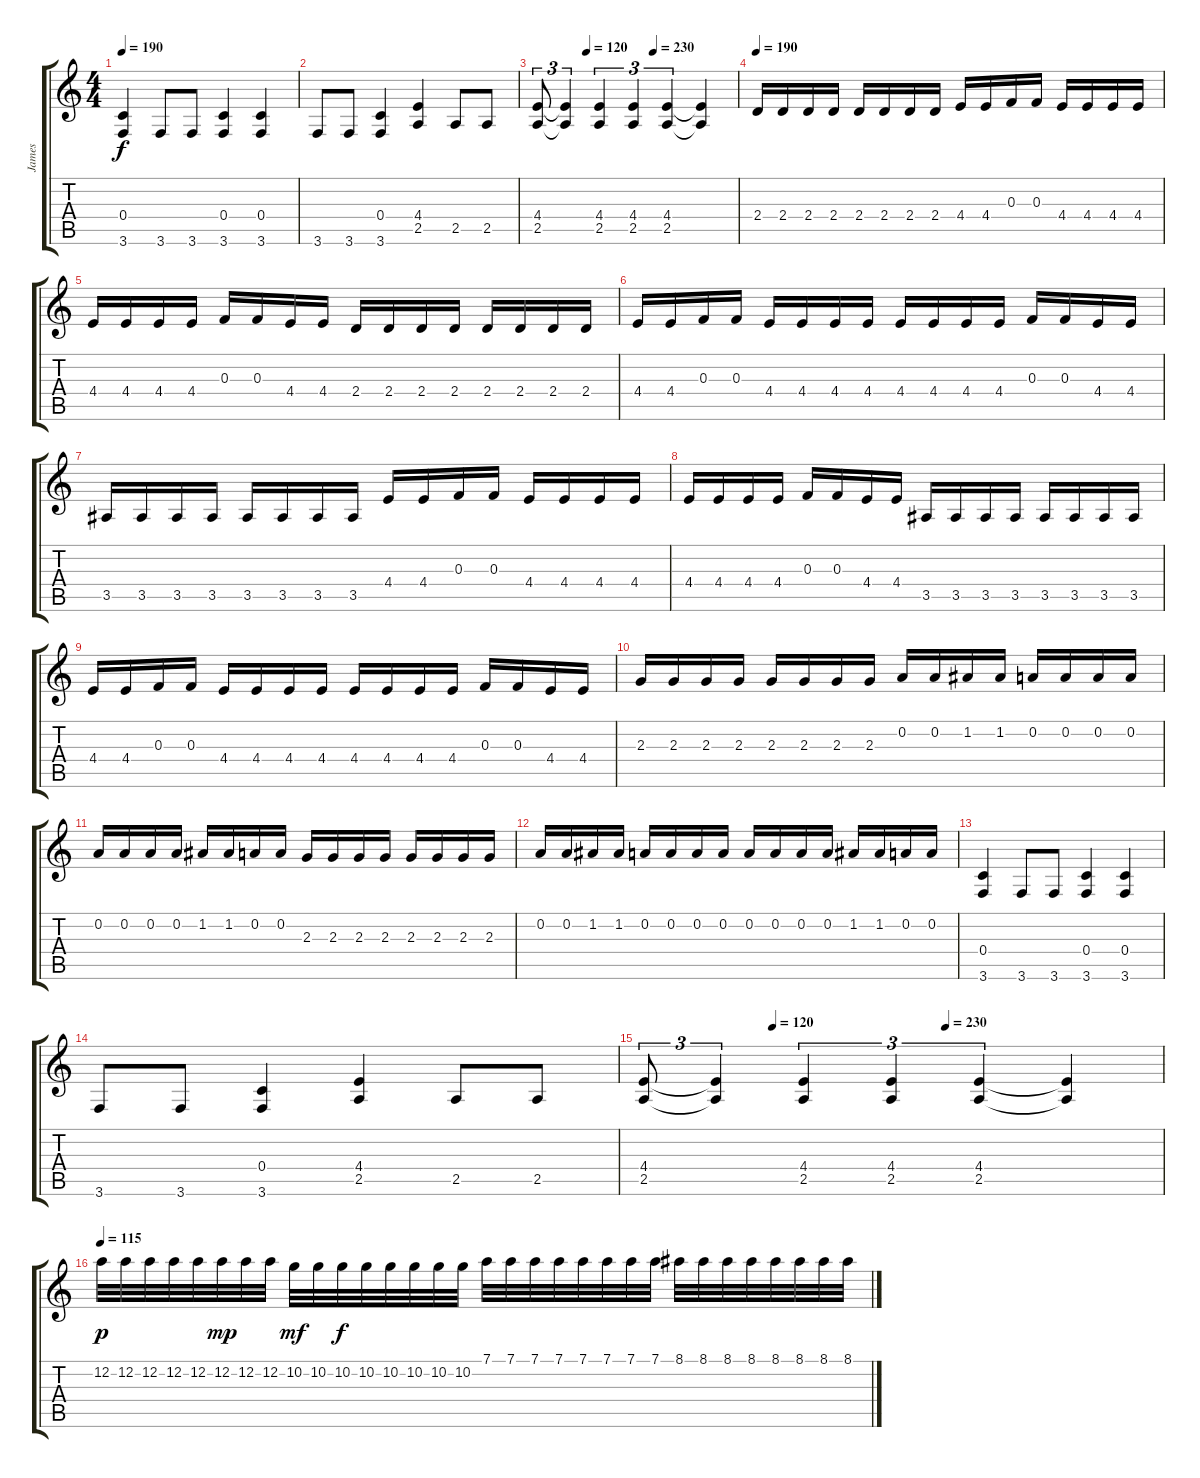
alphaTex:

\track ("James" "James") {instrument distortionguitar}
\staff {score tabs}
\tuning (D4 A3 F3 C3 G2 D2) {hide}
\ts (4 4)
\tempo 190
\clef g2
\ks c
(0.4 3.6).4{dy f} 3.6.8 3.6.8 (0.4 3.6).4 (0.4 3.6).4 |
3.6.8 3.6.8 (0.4 3.6).4 (4.4 2.5).4 2.5.8 2.5.8 |
\tempo (120 0.25)
\tempo (230 0.5833333333333334)
(4.4 2.5).8{tu (3 2)} (4.4{t} 2.5{t}).4{tu (3 2)} (4.4 2.5).4{tu (3 2)} (4.4 2.5).4{tu (3 2)} (4.4 2.5).4{tu (3 2)} (4.4{t} 2.5{t}).4 |
\tempo 190
2.4.16 2.4.16 2.4.16 2.4.16 2.4.16 2.4.16 2.4.16 2.4.16 4.4.16 4.4.16 0.3.16 0.3.16 4.4.16 4.4.16 4.4.16 4.4.16 |
4.4.16 4.4.16 4.4.16 4.4.16 0.3.16 0.3.16 4.4.16 4.4.16 2.4.16 2.4.16 2.4.16 2.4.16 2.4.16 2.4.16 2.4.16 2.4.16 |
4.4.16 4.4.16 0.3.16 0.3.16 4.4.16 4.4.16 4.4.16 4.4.16 4.4.16 4.4.16 4.4.16 4.4.16 0.3.16 0.3.16 4.4.16 4.4.16 |
3.5.16 3.5.16 3.5.16 3.5.16 3.5.16 3.5.16 3.5.16 3.5.16 4.4.16 4.4.16 0.3.16 0.3.16 4.4.16 4.4.16 4.4.16 4.4.16 |
4.4.16 4.4.16 4.4.16 4.4.16 0.3.16 0.3.16 4.4.16 4.4.16 3.5.16 3.5.16 3.5.16 3.5.16 3.5.16 3.5.16 3.5.16 3.5.16 |
4.4.16 4.4.16 0.3.16 0.3.16 4.4.16 4.4.16 4.4.16 4.4.16 4.4.16 4.4.16 4.4.16 4.4.16 0.3.16 0.3.16 4.4.16 4.4.16 |
2.3.16 2.3.16 2.3.16 2.3.16 2.3.16 2.3.16 2.3.16 2.3.16 0.2.16 0.2.16 1.2.16 1.2.16 0.2.16 0.2.16 0.2.16 0.2.16 |
0.2.16 0.2.16 0.2.16 0.2.16 1.2.16 1.2.16 0.2.16 0.2.16 2.3.16 2.3.16 2.3.16 2.3.16 2.3.16 2.3.16 2.3.16 2.3.16 |
0.2.16 0.2.16 1.2.16 1.2.16 0.2.16 0.2.16 0.2.16 0.2.16 0.2.16 0.2.16 0.2.16 0.2.16 1.2.16 1.2.16 0.2.16 0.2.16 |
(0.4 3.6).4 3.6.8 3.6.8 (0.4 3.6).4 (0.4 3.6).4 |
3.6.8 3.6.8 (0.4 3.6).4 (4.4 2.5).4 2.5.8 2.5.8 |
\tempo (120 0.25)
\tempo (230 0.5833333333333334)
(4.4 2.5).8{tu (3 2)} (4.4{t} 2.5{t}).4{tu (3 2)} (4.4 2.5).4{tu (3 2)} (4.4 2.5).4{tu (3 2)} (4.4 2.5).4{tu (3 2)} (4.4{t} 2.5{t}).4 |
\tempo 115
12.2.32{dy p} 12.2.32 12.2.32 12.2.32 12.2.32 12.2.32{dy mp} 12.2.32 12.2.32 10.2.32{dy mf} 10.2.32 10.2.32{dy f} 10.2.32 10.2.32 10.2.32 10.2.32 10.2.32 7.1.32 7.1.32 7.1.32 7.1.32 7.1.32 7.1.32 7.1.32 7.1.32 8.1.32 8.1.32 8.1.32 8.1.32 8.1.32 8.1.32 8.1.32 8.1.32
